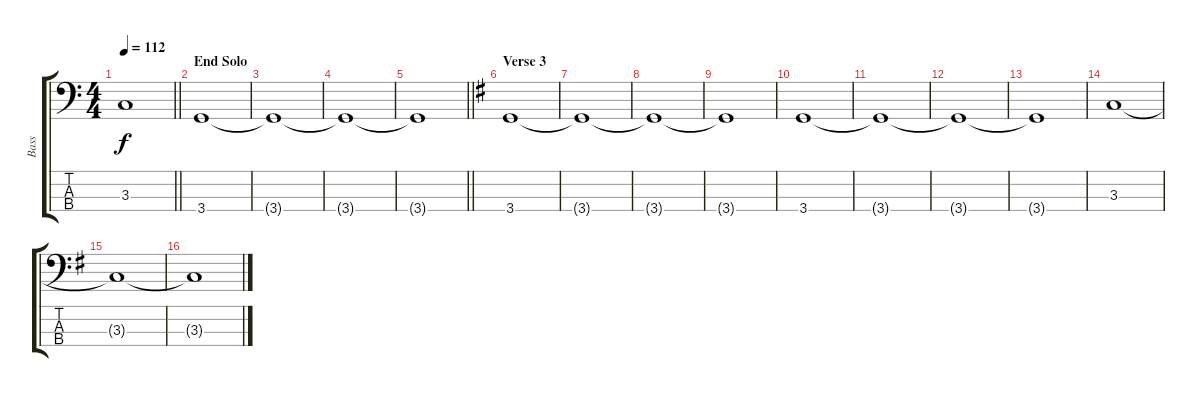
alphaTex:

\track ("Bass" "Bass") {instrument electricbassfinger}
\staff {score tabs}
\tuning (G2 D2 A1 E1) {hide}
\ts (4 4)
\tempo 112
\clef f4
\barLineRight lightlight
\ks c
3.3{t}.1{dy f} |
\section ("" "End Solo")
3.4.1 |
3.4{t}.1 |
3.4{t}.1 |
\barLineRight lightlight
3.4{t}.1 |
\section ("" "Verse 3")
\ks g
3.4.1 |
3.4{t}.1 |
3.4{t}.1 |
3.4{t}.1 |
3.4.1 |
3.4{t}.1 |
3.4{t}.1 |
3.4{t}.1 |
3.3.1 |
3.3{t}.1 |
3.3{t}.1
